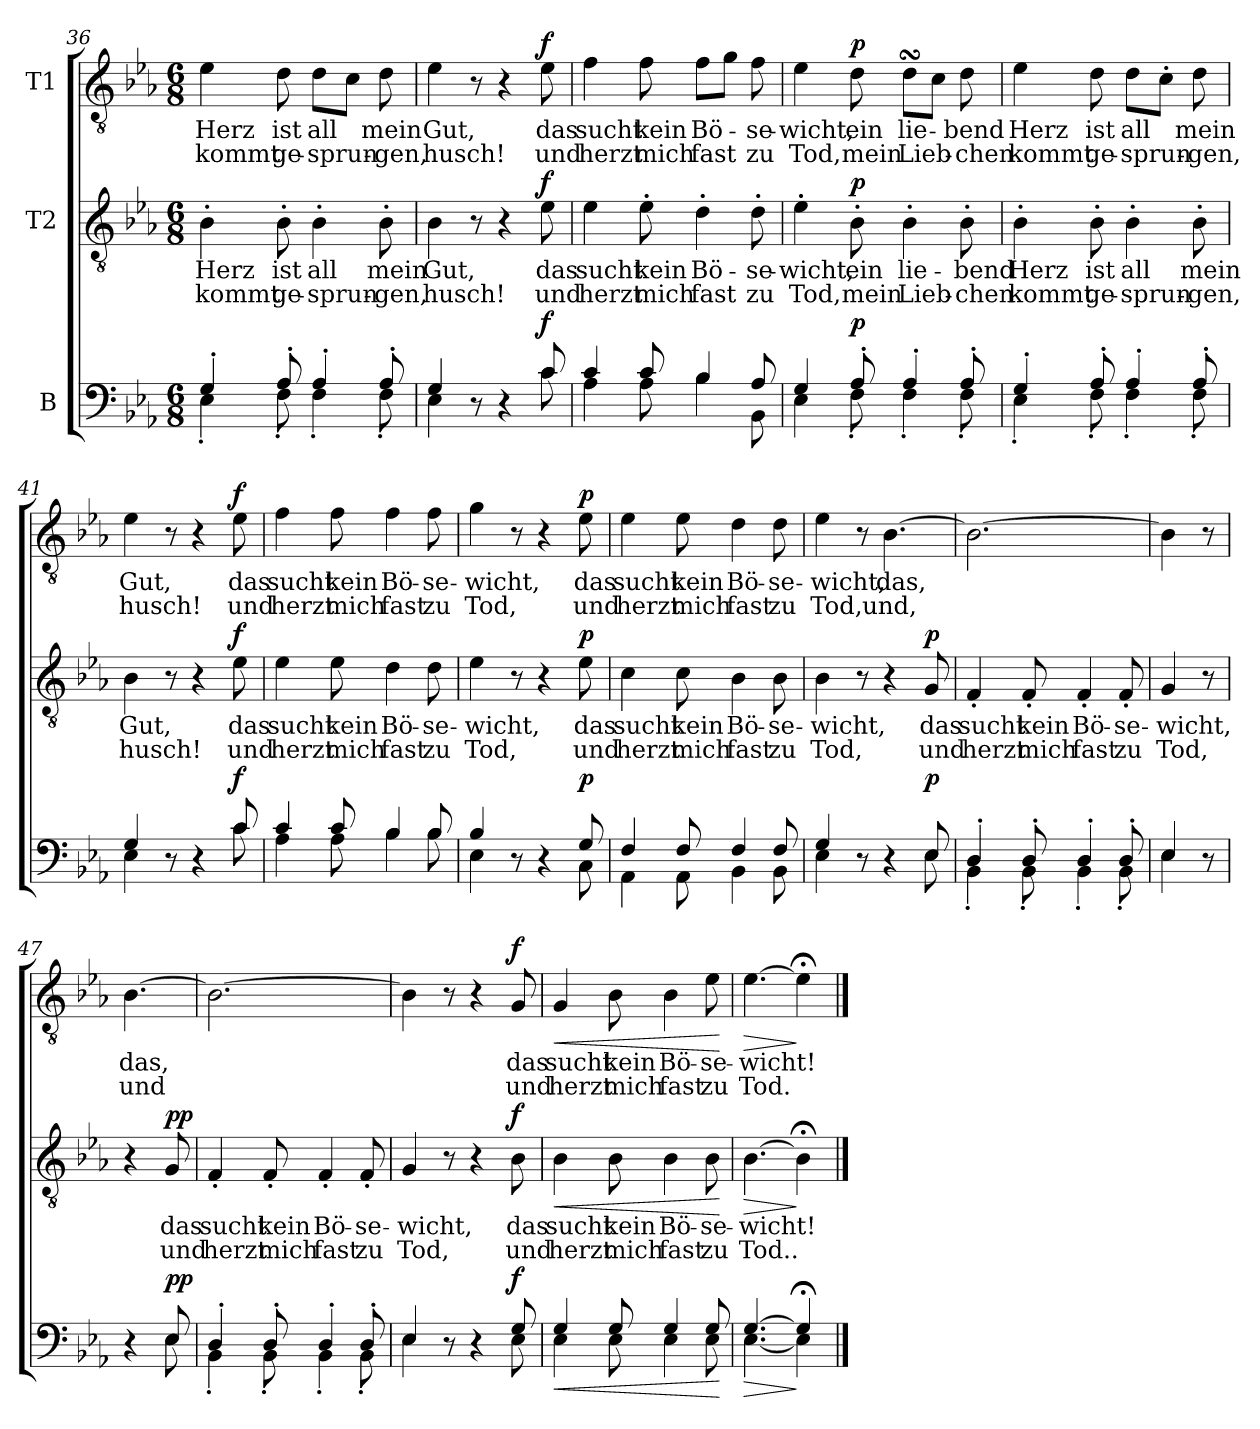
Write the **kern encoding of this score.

**kern	**dynam	**kern	**text	**text	**dynam	**kern	**text	**text	**dynam
*part3	*part3	*part2	*part2	*part2	*part2	*part1	*part1	*part1	*part1
*staff3	*staff3	*staff2	*staff2	*staff2	*staff2	*staff1	*staff1	*staff1	*staff1
*I"B	*	*I"T2	*	*	*	*I"T1	*	*	*
*clefF4	*	*clefGv2	*	*	*	*clefGv2	*	*	*
*k[b-e-a-]	*	*k[b-e-a-]	*	*	*	*k[b-e-a-]	*	*	*
*M6/8	*	*M6/8	*	*	*	*M6/8	*	*	*
=36	=36	=36	=36	=36	=36	=36	=36	=36	=36
*^	*	*	*	*	*	*	*	*	*
!	!	!	!	!LO:LY:b	!LO:LY:b	!	!	!LO:LY:b	!LO:LY:b	!
4G'/	4E-'\	.	4B-'\	Herz	kommt	.	4e-\	Herz	kommt	.
!	!	!	!	!LO:LY:b	!LO:LY:b	!	!	!LO:LY:b	!LO:LY:b	!
8A-'/	8F'\	.	8B-'\	ist	ge-	.	8d\	ist	ge-	.
!	!	!	!	!LO:LY:b	!LO:LY:b	!	!	!LO:LY:b	!LO:LY:b	!
4A-'/	4F'\	.	4B-'\	all	-sprun-	.	8d\L	all	-sprun-	.
.	.	.	.	.	.	.	8c\J	.	.	.
!	!	!	!	!LO:LY:b	!LO:LY:b	!	!	!LO:LY:b	!LO:LY:b	!
8A-'/	8F'\	.	8B-'\	mein	-gen,	.	8d\	mein	-gen,	.
=37	=37	=37	=37	=37	=37	=37	=37	=37	=37	=37
!	!	!	!	!LO:LY:b	!LO:LY:b	!	!	!LO:LY:b	!LO:LY:b	!
4G/	4E-\	.	4B-\	Gut,	husch!	.	4e-\	Gut,	husch!	.
8r	8ryy	.	8r	.	.	.	8r	.	.	.
4r	4ryy	.	4r	.	.	.	4r	.	.	.
!	!	!LO:DY:a	!	!LO:LY:b	!LO:LY:b	!LO:DY:a	!	!LO:LY:b	!LO:LY:b	!LO:DY:a
8c/	8c\	f	8e-\	das	und	f	8e-\	das	und	f
=38	=38	=38	=38	=38	=38	=38	=38	=38	=38	=38
!	!	!	!	!LO:LY:b	!LO:LY:b	!	!	!LO:LY:b	!LO:LY:b	!
4c/	4A-\	.	4e-\	sucht	herzt	.	4f\	sucht	herzt	.
!	!	!	!	!LO:LY:b	!LO:LY:b	!	!	!LO:LY:b	!LO:LY:b	!
8c/	8A-\	.	8e-'\	kein	mich	.	8f\	kein	mich	.
!	!	!	!	!LO:LY:b	!LO:LY:b	!	!	!LO:LY:b	!LO:LY:b	!
4B-/	4B-\	.	4d'\	Bö-	fast	.	8f\L	Bö-	fast	.
.	.	.	.	.	.	.	8g\J	.	.	.
!	!	!	!	!LO:LY:b	!LO:LY:b	!	!	!LO:LY:b	!LO:LY:b	!
8A-/	8BB-\	.	8d'\	-se-	zu	.	8f\	-se-	zu	.
!!LO:PB:g=z
=39	=39	=39	=39	=39	=39	=39	=39	=39	=39	=39
!	!	!	!	!LO:LY:b	!LO:LY:b	!	!	!LO:LY:b	!LO:LY:b	!
4G/	4E-\	.	4e-'\	-wicht,	Tod,	.	4e-\	-wicht,	Tod,	.
!	!	!LO:DY:a	!	!LO:LY:b	!LO:LY:b	!LO:DY:a	!	!LO:LY:b	!LO:LY:b	!LO:DY:a
8A-'/	8F'\	p	8B-'\	ein	mein	p	8d\	ein	mein	p
!	!	!	!	!LO:LY:b	!LO:LY:b	!	!	!LO:LY:b	!LO:LY:b	!
4A-'/	4F'\	.	4B-'\	lie-	Lieb-	.	8dsSsS\L	lie-	Lieb-	.
.	.	.	.	.	.	.	8c\J	.	.	.
!	!	!	!	!LO:LY:b	!LO:LY:b	!	!	!LO:LY:b	!LO:LY:b	!
8A-'/	8F'\	.	8B-'\	-bend	-chen	.	8d\	-bend	-chen	.
=40	=40	=40	=40	=40	=40	=40	=40	=40	=40	=40
!	!	!	!	!LO:LY:b	!LO:LY:b	!	!	!LO:LY:b	!LO:LY:b	!
4G'/	4E-'\	.	4B-'\	Herz	kommt	.	4e-\	Herz	kommt	.
!	!	!	!	!LO:LY:b	!LO:LY:b	!	!	!LO:LY:b	!LO:LY:b	!
8A-'/	8F'\	.	8B-'\	ist	ge-	.	8d\	ist	ge-	.
!	!	!	!	!LO:LY:b	!LO:LY:b	!	!	!LO:LY:b	!LO:LY:b	!
4A-'/	4F'\	.	4B-'\	all	-sprun-	.	8d\L	all	-sprun-	.
.	.	.	.	.	.	.	8c'\J	.	.	.
!	!	!	!	!LO:LY:b	!LO:LY:b	!	!	!LO:LY:b	!LO:LY:b	!
8A-'/	8F'\	.	8B-'\	mein	-gen,	.	8d\	mein	-gen,	.
=41	=41	=41	=41	=41	=41	=41	=41	=41	=41	=41
!	!	!	!	!LO:LY:b	!LO:LY:b	!	!	!LO:LY:b	!LO:LY:b	!
4G/	4E-\	.	4B-\	Gut,	husch!	.	4e-\	Gut,	husch!	.
8r	8ryy	.	8r	.	.	.	8r	.	.	.
4r	4ryy	.	4r	.	.	.	4r	.	.	.
!	!	!LO:DY:a	!	!LO:LY:b	!LO:LY:b	!LO:DY:a	!	!LO:LY:b	!LO:LY:b	!LO:DY:a
8c/	8c\	f	8e-\	das	und	f	8e-\	das	und	f
=42	=42	=42	=42	=42	=42	=42	=42	=42	=42	=42
!	!	!	!	!LO:LY:b	!LO:LY:b	!	!	!LO:LY:b	!LO:LY:b	!
4c/	4A-\	.	4e-\	sucht	herzt	.	4f\	sucht	herzt	.
!	!	!	!	!LO:LY:b	!LO:LY:b	!	!	!LO:LY:b	!LO:LY:b	!
8c/	8A-\	.	8e-\	kein	mich	.	8f\	kein	mich	.
!	!	!	!	!LO:LY:b	!LO:LY:b	!	!	!LO:LY:b	!LO:LY:b	!
4B-/	4B-\	.	4d\	Bö-	fast	.	4f\	Bö-	fast	.
!	!	!	!	!LO:LY:b	!LO:LY:b	!	!	!LO:LY:b	!LO:LY:b	!
8B-/	8B-\	.	8d\	-se-	zu	.	8f\	-se-	zu	.
!!LO:LB:g=z
=43	=43	=43	=43	=43	=43	=43	=43	=43	=43	=43
!	!	!	!	!LO:LY:b	!LO:LY:b	!	!	!LO:LY:b	!LO:LY:b	!
4B-/	4E-\	.	4e-\	-wicht,	Tod,	.	4g\	-wicht,	Tod,	.
8r	8ryy	.	8r	.	.	.	8r	.	.	.
4r	4ryy	.	4r	.	.	.	4r	.	.	.
!	!	!LO:DY:a	!	!LO:LY:b	!LO:LY:b	!LO:DY:a	!	!LO:LY:b	!LO:LY:b	!LO:DY:a
8G/	8C\	p	8e-\	das	und	p	8e-\	das	und	p
=44	=44	=44	=44	=44	=44	=44	=44	=44	=44	=44
!	!	!	!	!LO:LY:b	!LO:LY:b	!	!	!LO:LY:b	!LO:LY:b	!
4F/	4AA-\	.	4c\	sucht	herzt	.	4e-\	sucht	herzt	.
!	!	!	!	!LO:LY:b	!LO:LY:b	!	!	!LO:LY:b	!LO:LY:b	!
8F/	8AA-\	.	8c\	kein	mich	.	8e-\	kein	mich	.
!	!	!	!	!LO:LY:b	!LO:LY:b	!	!	!LO:LY:b	!LO:LY:b	!
4F/	4BB-\	.	4B-\	Bö-	fast	.	4d\	Bö-	fast	.
!	!	!	!	!LO:LY:b	!LO:LY:b	!	!	!LO:LY:b	!LO:LY:b	!
8F/	8BB-\	.	8B-\	-se-	zu	.	8d\	-se-	zu	.
=45	=45	=45	=45	=45	=45	=45	=45	=45	=45	=45
!	!	!	!	!LO:LY:b	!LO:LY:b	!	!	!LO:LY:b	!LO:LY:b	!
4G/	4E-\	.	4B-\	-wicht,	Tod,	.	4e-\	-wicht,	Tod,	.
8r	8ryy	.	8r	.	.	.	8r	.	.	.
!	!	!	!	!	!	!	!	!LO:LY:b	!LO:LY:b	!
4r	4ryy	.	4r	.	.	.	[4.B-\	das,	und,	.
!	!	!LO:DY:a	!	!LO:LY:b	!LO:LY:b	!LO:DY:a	!	!	!	!
8E-/	8E-\	p	8G/	das	und	p	.	.	.	.
=46	=46	=46	=46	=46	=46	=46	=46	=46	=46	=46
!	!	!	!	!LO:LY:b	!LO:LY:b	!	!	!	!	!
4D'/	4BB-'\	.	4F'/	sucht	herzt	.	2.B-\_	.	.	.
!	!	!	!	!LO:LY:b	!LO:LY:b	!	!	!	!	!
8D'/	8BB-'\	.	8F'/	kein	mich	.	.	.	.	.
!	!	!	!	!LO:LY:b	!LO:LY:b	!	!	!	!	!
4D'/	4BB-'\	.	4F'/	Bö-	fast	.	.	.	.	.
!	!	!	!	!LO:LY:b	!LO:LY:b	!	!	!	!	!
8D'/	8BB-'\	.	8F'/	-se-	zu	.	.	.	.	.
=47	=47	=47	=47	=47	=47	=47	=47	=47	=47	=47
!	!	!	!	!LO:LY:b	!LO:LY:b	!	!	!	!	!
4E-/	4E-\	.	4G/	-wicht,	Tod,	.	4B-\]	.	.	.
8r	8ryy	.	8r	.	.	.	8r	.	.	.
!!LO:LB:g=z
=47X1	=47X1	=47X1	=47X1	=47X1	=47X1	=47X1	=47X1	=47X1	=47X1	=47X1
!	!	!	!	!	!	!	!	!LO:LY:b	!LO:LY:b	!
4r	4ryy	.	4r	.	.	.	[4.B-\	das,	und	.
!	!	!LO:DY:a	!	!LO:LY:b	!LO:LY:b	!LO:DY:a	!	!	!	!
8E-/	8E-\	pp	8G/	das	und	pp	.	.	.	.
=48	=48	=48	=48	=48	=48	=48	=48	=48	=48	=48
!	!	!	!	!LO:LY:b	!LO:LY:b	!	!	!	!	!
4D'/	4BB-'\	.	4F'/	sucht	herzt	.	2.B-\_	.	.	.
!	!	!	!	!LO:LY:b	!LO:LY:b	!	!	!	!	!
8D'/	8BB-'\	.	8F'/	kein	mich	.	.	.	.	.
!	!	!	!	!LO:LY:b	!LO:LY:b	!	!	!	!	!
4D'/	4BB-'\	.	4F'/	Bö-	fast	.	.	.	.	.
!	!	!	!	!LO:LY:b	!LO:LY:b	!	!	!	!	!
8D'/	8BB-'\	.	8F'/	-se-	zu	.	.	.	.	.
=49	=49	=49	=49	=49	=49	=49	=49	=49	=49	=49
!	!	!	!	!LO:LY:b	!LO:LY:b	!	!	!	!	!
4E-/	4E-\	.	4G/	-wicht,	Tod,	.	4B-\]	.	.	.
8r	8ryy	.	8r	.	.	.	8r	.	.	.
4r	4ryy	.	4r	.	.	.	4r	.	.	.
!	!	!LO:DY:a	!	!LO:LY:b	!LO:LY:b	!LO:DY:a	!	!LO:LY:b	!LO:LY:b	!LO:DY:a
8G/	8E-\	f	8B-\	das	und	f	8G/	das	und	f
=50	=50	=50	=50	=50	=50	=50	=50	=50	=50	=50
!	!	!LO:HP:b	!	!LO:LY:b	!LO:LY:b	!LO:HP:b	!	!LO:LY:b	!LO:LY:b	!LO:HP:b
4G/	4E-\	<	4B-\	sucht	herzt	<	4G/	sucht	herzt	<
!	!	!	!	!LO:LY:b	!LO:LY:b	!	!	!LO:LY:b	!LO:LY:b	!
8G/	8E-\	.	8B-\	kein	mich	.	8B-\	kein	mich	.
!	!	!	!	!LO:LY:b	!LO:LY:b	!	!	!LO:LY:b	!LO:LY:b	!
4G/	4E-\	.	4B-\	Bö-	fast	.	4B-\	Bö-	fast	.
!	!	!	!	!LO:LY:b	!LO:LY:b	!	!	!LO:LY:b	!LO:LY:b	!
8G/	8E-\	.	8B-\	-se-	zu	.	8e-\	-se-	zu	.
*v	*v	*	*	*	*	*	*	*	*	*
.	[	.	.	.	[	.	.	.	[
=51	=51	=51	=51	=51	=51	=51	=51	=51	=51
!	!LO:HP:b	!	!LO:LY:b	!LO:LY:b	!LO:HP:b	!	!LO:LY:b	!LO:LY:b	!LO:HP:b
*^	*	*	*	*	*	*	*	*	*
[4.G/	[4.E-\	>	[4.B-\	-wicht!	Tod..	>	[4.e-\	-wicht!	Tod.	>
4G;</]	4E-\]	]	4B-;<\]	.	.	]	4e-;<\]	.	.	]
*v	*v	*	*	*	*	*	*	*	*	*
==	==	==	==	==	==	==	==	==	==
*-	*-	*-	*-	*-	*-	*-	*-	*-	*-
